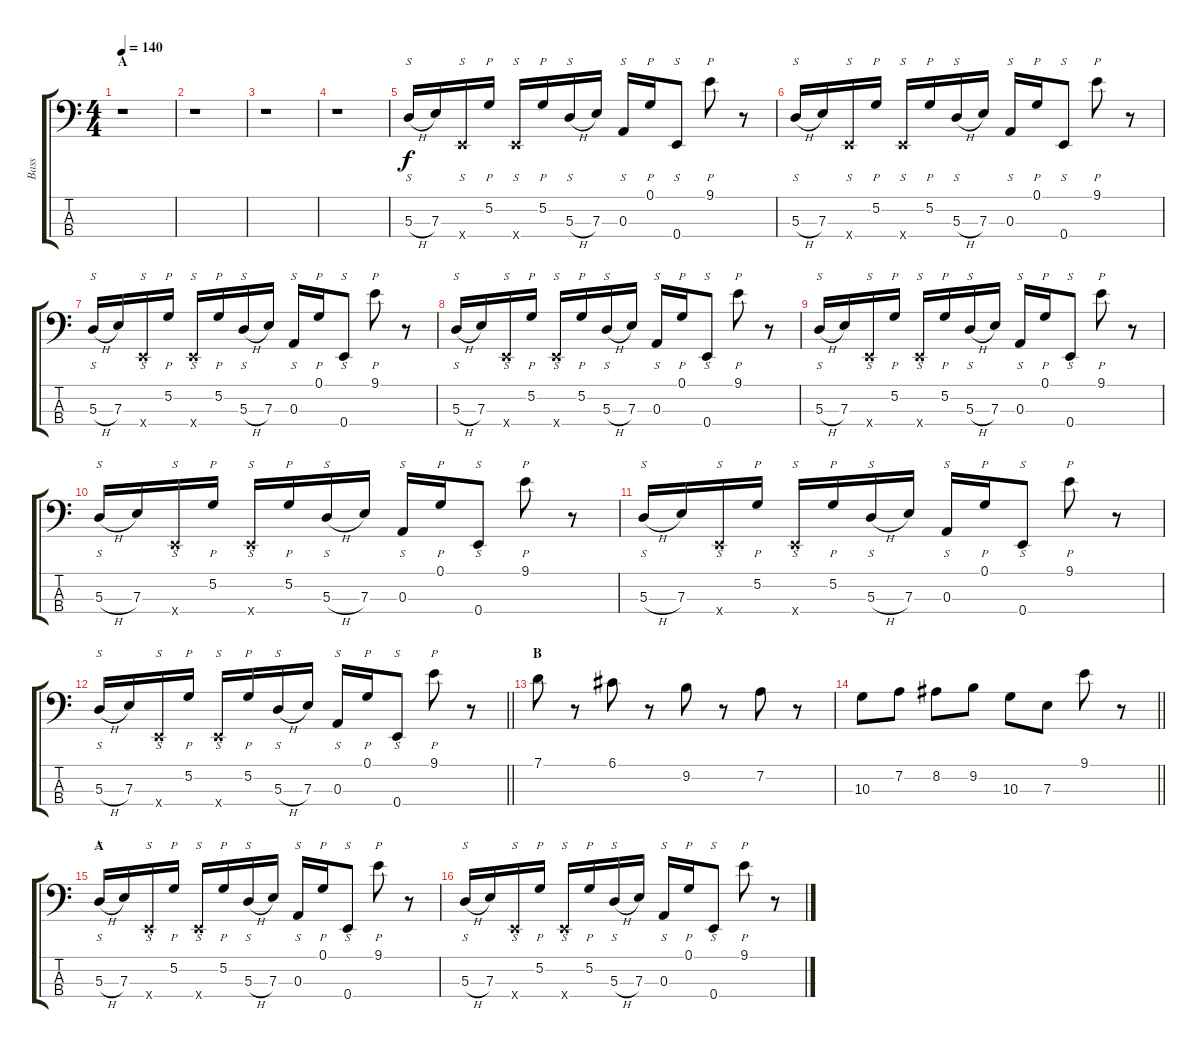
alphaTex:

\track ("Bass" "Bass") {instrument slapbass1}
\staff {score tabs}
\tuning (G2 D2 A1 E1) {hide}
\ts (4 4)
\section ("" "A")
\tempo 140
\clef f4
\ks c
r.1{dy f instrument slapbass1} |
r.1 |
r.1 |
r.1 |
5.3{h}.16{s} 7.3.16 0.4{x}.16{s} 5.2.16{p} 0.4{x}.16{s} 5.2.16{p} 5.3{h}.16{s} 7.3.16 0.3.16{s} 0.1.16{p} 0.4.8{s} 9.1.8{p} r.8 |
5.3{h}.16{s} 7.3.16 0.4{x}.16{s} 5.2.16{p} 0.4{x}.16{s} 5.2.16{p} 5.3{h}.16{s} 7.3.16 0.3.16{s} 0.1.16{p} 0.4.8{s} 9.1.8{p} r.8 |
5.3{h}.16{s} 7.3.16 0.4{x}.16{s} 5.2.16{p} 0.4{x}.16{s} 5.2.16{p} 5.3{h}.16{s} 7.3.16 0.3.16{s} 0.1.16{p} 0.4.8{s} 9.1.8{p} r.8 |
5.3{h}.16{s} 7.3.16 0.4{x}.16{s} 5.2.16{p} 0.4{x}.16{s} 5.2.16{p} 5.3{h}.16{s} 7.3.16 0.3.16{s} 0.1.16{p} 0.4.8{s} 9.1.8{p} r.8 |
5.3{h}.16{s} 7.3.16 0.4{x}.16{s} 5.2.16{p} 0.4{x}.16{s} 5.2.16{p} 5.3{h}.16{s} 7.3.16 0.3.16{s} 0.1.16{p} 0.4.8{s} 9.1.8{p} r.8 |
5.3{h}.16{s} 7.3.16 0.4{x}.16{s} 5.2.16{p} 0.4{x}.16{s} 5.2.16{p} 5.3{h}.16{s} 7.3.16 0.3.16{s} 0.1.16{p} 0.4.8{s} 9.1.8{p} r.8 |
5.3{h}.16{s} 7.3.16 0.4{x}.16{s} 5.2.16{p} 0.4{x}.16{s} 5.2.16{p} 5.3{h}.16{s} 7.3.16 0.3.16{s} 0.1.16{p} 0.4.8{s} 9.1.8{p} r.8 |
\barLineRight lightlight
5.3{h}.16{s} 7.3.16 0.4{x}.16{s} 5.2.16{p} 0.4{x}.16{s} 5.2.16{p} 5.3{h}.16{s} 7.3.16 0.3.16{s} 0.1.16{p} 0.4.8{s} 9.1.8{p} r.8 |
\section ("" "B")
7.1.8{instrument electricbassfinger} r.8 6.1.8 r.8 9.2.8 r.8 7.2.8 r.8 |
\barLineRight lightlight
10.3.8 7.2.8 8.2.8 9.2.8 10.3.8 7.3.8 9.1.8 r.8 |
\section ("" "A")
5.3{h}.16{s instrument slapbass1} 7.3.16 0.4{x}.16{s} 5.2.16{p} 0.4{x}.16{s} 5.2.16{p} 5.3{h}.16{s} 7.3.16 0.3.16{s} 0.1.16{p} 0.4.8{s} 9.1.8{p} r.8 |
5.3{h}.16{s} 7.3.16 0.4{x}.16{s} 5.2.16{p} 0.4{x}.16{s} 5.2.16{p} 5.3{h}.16{s} 7.3.16 0.3.16{s} 0.1.16{p} 0.4.8{s} 9.1.8{p} r.8
